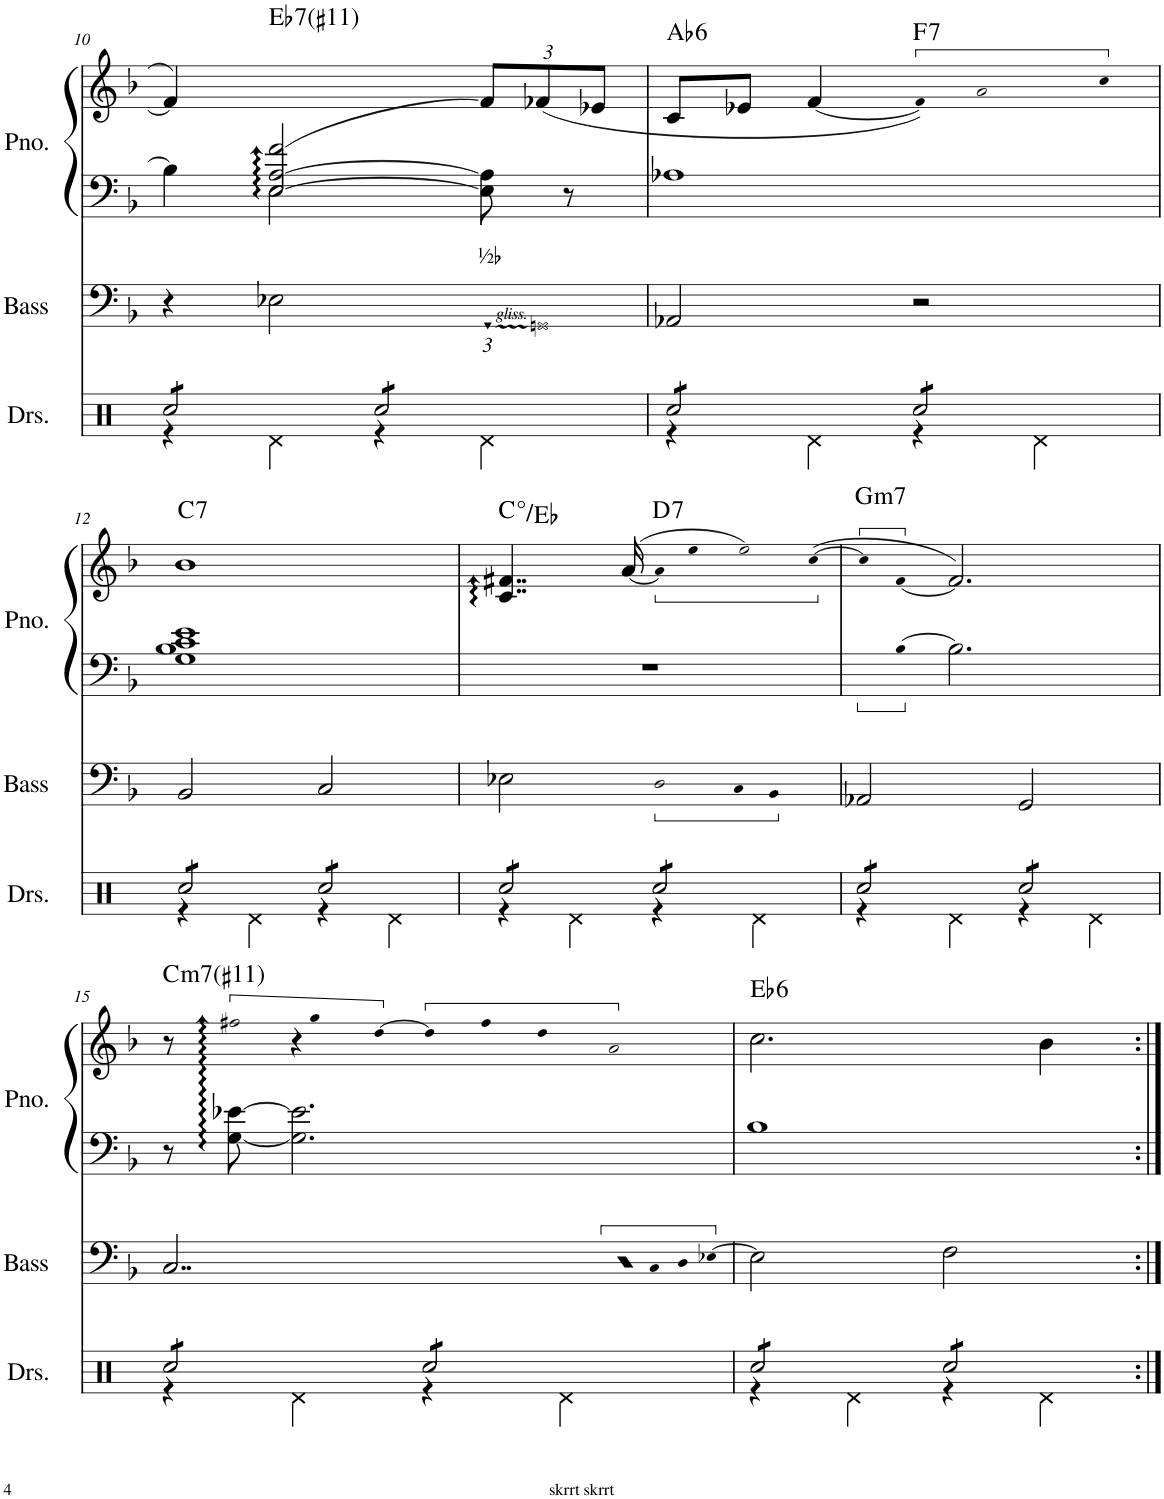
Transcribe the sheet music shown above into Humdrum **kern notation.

**kern	**kern	**kern	**kern	**harte
*part3	*part2	*part1	*part1	*part1
*staff4	*staff3	*staff2	*staff1	*
*I"Drumset	*I"Acoustic Bass	*I"Piano	*	*
*I'Drs.	*I'Bass	*I'Pno.	*	*
!!LO:PB:g=z
*clefX	*clefF4	*clefF4	*clefG2	*
*	*Trd7c12	*	*	*
*k[]	*k[b-]	*k[b-]	*k[b-]	*
*M4/4	*M4/4	*M4/4	*M4/4	*
=10	=10	=10	=10	=10
*^	*	*^	*	*
*	*	*	*	*^	*	*
*tremolo	*	*	*	*	*	*	*
8Rcc/L	4r	4r	4ryy	4B-\]	4ryy	4f/]	.
8Rcc/	.	.	.	.	.	.	.
!	!	!	!	!	!	!	!LO:H:kt=7
8Rcc/	4Rd\	2E-X\	2E-X/ 2A/ [2f/	[2E-/ [2A/	2E-\	2ryy	Eb:7(#11)
8Rcc/J	.	.	.	.	.	.	.
8Rcc/L	4r	.	.	.	.	.	.
8Rcc/	.	.	.	.	.	.	.
*	*	*Xbrackettup	*	*	*	*Xbrackettup	*
!	!	!LO:TX:a:t=½♭	!	!	!	!	!
8Rcc/	4Rd\	12GG!L	4ryy	8E-\] 8A\]	4ryy	12f/L]	.
!	!	!LO:N:head=open	!	!	!	!	!
.	.	12GGn!J	.	.	.	(12f-X/	.
8Rcc/J	.	.	.	8r	.	.	.
.	.	12ryy	.	.	.	12e-X/J	.
*	*	*	*v	*v	*v	*	*
=11	=11	=11	=11	=11	=11
!	!	!	!	!	!LO:H:kt=6
8Rcc/L	4r	2AA-X/	1A-X	8c/L	Ab:maj6
8Rcc/	.	.	.	8e-X/J	.
8Rcc/	4Rd\	.	.	[4f/	.
8Rcc/J	.	.	.	.	.
*	*	*	*	*Xtuplet	*
!	!	!	!	!	!LO:H:kt=7
8Rcc/L	4r	2r	.	10f!])	F:7
!	!	!	!	!LO:N:head=open	!
.	.	.	.	5.a!	.
8Rcc/	.	.	.	.	.
8Rcc/	4Rd\	.	.	.	.
8Rcc/J	.	.	.	.	.
.	.	.	.	10cc!	.
!!LO:LB:g=z
=12	=12	=12	=12	=12	=12
!	!	!	!	!	!LO:H:kt=7
8Rcc/L	4r	2BB-/	1G 1B- 1c 1e	1b-	C:7
8Rcc/	.	.	.	.	.
8Rcc/	4Rd\	.	.	.	.
8Rcc/J	.	.	.	.	.
8Rcc/L	4r	2C/	.	.	.
8Rcc/	.	.	.	.	.
8Rcc/	4Rd\	.	.	.	.
8Rcc/J	.	.	.	.	.
=13	=13	=13	=13	=13	=13
!	!	!	!	!	!LO:H:kt=°
8Rcc/L	4r	2E-X\	1r	4..c/ 4..f#X/	.
8Rcc/	.	.	.	.	.
8Rcc/	4Rd\	.	.	.	.
8Rcc/J	.	.	.	.	.
.	.	.	.	([16a/	.
*	*	*Xtuplet	*	*	*
!	!	!LO:N:head=open	!	!	!LO:H:kt=7
8Rcc/L	4r	5D!	.	14a!]	D:7
.	.	.	.	7ee!	.
8Rcc/	.	.	.	.	.
.	.	10C!	.	.	.
!	!	!	!	!LO:N:head=open	!
.	.	.	.	7.ee!)	.
8Rcc/	4Rd\	.	.	.	.
.	.	5BB-!	.	.	.
8Rcc/J	.	.	.	.	.
.	.	.	.	([14cc!	.
=14	=14	=14	=14	=14	=14
*	*	*	*Xtuplet	*	*
!	!	!	!	!	!LO:H:kt=m7
8Rcc/L	4r	2AA-X/	12ryy	12cc!]	G:min7
.	.	.	[6B-!	[6f!	.
8Rcc/	.	.	.	.	.
8Rcc/	4Rd\	.	2.B-\]	2.f/])	.
8Rcc/J	.	.	.	.	.
8Rcc/L	4r	2GG/	.	.	.
8Rcc/	.	.	.	.	.
8Rcc/	4Rd\	.	.	.	.
8Rcc/J	.	.	.	.	.
!!LO:LB:g=z
=15	=15	=15	=15	=15	=15
!	!	!	!	!	!LO:H:kt=m7
8Rcc/L	4r	2..C/	8r	8r	C:min7(#11)
8Rcc/	.	.	[8G\ [8e-X\	6ff#X!	.
8Rcc/	4Rd\	.	2.G\] 2.e-\]	.	.
.	.	.	.	4r	.
8Rcc/J	.	.	.	.	.
8Rcc/L	4r	.	.	.	.
.	.	.	.	12.gg!	.
8Rcc/	.	.	.	.	.
.	.	.	.	[12dd!	.
8Rcc/	4Rd\	.	.	24dd!_	.
.	.	.	.	120%7dd!]	.
.	.	.	.	10ff#!	.
8Rcc/J	.	32ryy	.	.	.
.	.	32C!LLL	.	.	.
.	.	32D!	.	.	.
.	.	.	.	10.dd!	.
.	.	[32E-X!JJJ	.	.	.
4ryy	4ryy	4ryy	4ryy	.	.
!	!	!	!	!LO:N:head=open	!
.	.	.	.	10.a!	.
=16	=16	=16	=16	=16	=16
!	!	!	!	!	!LO:H:kt=6
8Rcc/L	4r	2E-\]	1B-	2.cc\	Eb:maj6
8Rcc/	.	.	.	.	.
8Rcc/	4Rd\	.	.	.	.
8Rcc/J	.	.	.	.	.
8Rcc/L	4r	2F\	.	.	.
8Rcc/	.	.	.	.	.
8Rcc/	4Rd\	.	.	4b-\	.
8Rcc/J	.	.	.	.	.
*Xtremolo	*	*	*	*	*
*v	*v	*	*	*	*
=:|!	=:|!	=:|!	=:|!	=:|!
*-	*-	*-	*-	*-
